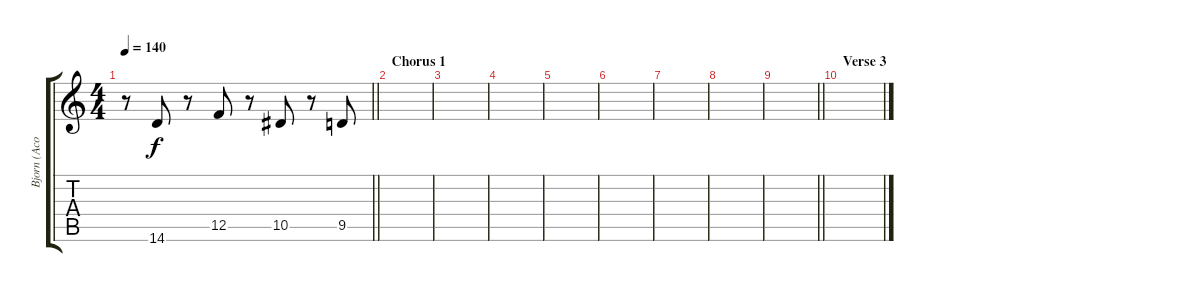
\track ("Bjorn (Acoustic Backup)" "Bjorn (Aco") {instrument acousticguitarsteel}
\staff {score tabs}
\tuning (C4 G3 Eb3 Bb2 F2 C2) {hide}
\ts (4 4)
\tempo 140
\clef g2
\barLineRight lightlight
\ks c
r.8{dy f} 14.6.8 r.8 12.5.8 r.8 10.5.8 r.8 9.5.8 |
\section ("" "Chorus 1")
|
|
|
|
|
|
|
\barLineRight lightlight
|
\section ("" "Verse 3")
